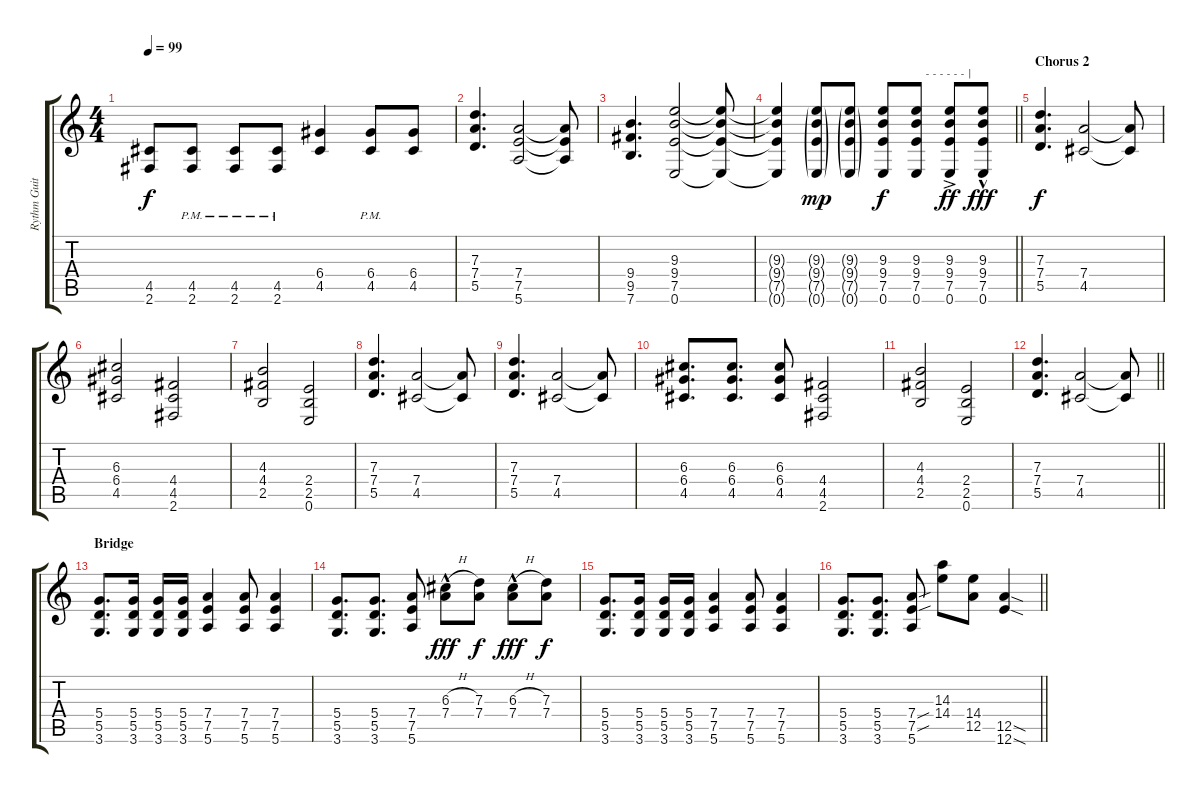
\track ("Rythm Guitar II" "Rythm Guit") {instrument overdrivenguitar}
\staff {score tabs}
\tuning (E4 B3 G3 D3 A2 E2) {hide}
\ts (4 4)
\tempo 99
\clef g2
\ks c
(4.5 2.6).8{dy f} (4.5{pm} 2.6{pm}).8 (4.5{pm} 2.6{pm}).8 (4.5{pm} 2.6{pm}).8 (6.4 4.5).4 (6.4{pm} 4.5{pm}).8 (6.4 4.5).8 |
(7.3 7.4 5.5).4{d} (7.4 7.5 5.6).2 (7.4{t} 7.5{t} 5.6{t}).8 |
(9.4 9.5 7.6).4{d} (9.3 9.4 7.5 0.6).2 (9.3{t} 9.4{t} 7.5{t} 0.6{t}).8 |
\barLineRight lightlight
(9.3{t} 9.4{t} 7.5{t} 0.6{t}).4 (9.3{g} 9.4{g} 7.5{g} 0.6{g}).8{dy mp} (9.3{g} 9.4{g} 7.5{g} 0.6{g}).8 (9.3 9.4 7.5 0.6).8{dy f} (9.3 9.4 7.5 0.6).8{txt "   - - - - - - |"} (9.3{ac} 9.4{ac} 7.5{ac} 0.6{ac}).8{dy ff} (9.3{hac} 9.4{hac} 7.5{hac} 0.6{hac}).8{dy fff} |
\section ("" "Chorus 2")
(7.3 7.4 5.5).4{d dy f} (7.4 4.5).2 (7.4{t} 4.5{t}).8 |
(6.3 6.4 4.5).2 (4.4 4.5 2.6).2 |
(4.3 4.4 2.5).2 (2.4 2.5 0.6).2 |
(7.3 7.4 5.5).4{d} (7.4 4.5).2 (7.4{t} 4.5{t}).8 |
(7.3 7.4 5.5).4{d} (7.4 4.5).2 (7.4{t} 4.5{t}).8 |
(6.3 6.4 4.5).8{d} (6.3 6.4 4.5).8{d} (6.3 6.4 4.5).8 (4.4 4.5 2.6).2 |
(4.3 4.4 2.5).2 (2.4 2.5 0.6).2 |
\barLineRight lightlight
(7.3 7.4 5.5).4{d} (7.4 4.5).2 (7.4{t} 4.5{t}).8 |
\section ("" "Bridge")
(5.4 5.5 3.6).8{d} (5.4 5.5 3.6).16 (5.4 5.5 3.6).16 (5.4 5.5 3.6).16 (7.4 7.5 5.6).4 (7.4 7.5 5.6).8 (7.4 7.5 5.6).4 |
(5.4 5.5 3.6).8{d} (5.4 5.5 3.6).8{d} (7.4 7.5 5.6).8 (6.3{h hac} 7.4{hac}).8{dy fff} (7.3 7.4).8{dy f} (6.3{h hac} 7.4{hac}).8{dy fff} (7.3 7.4).8{dy f} |
(5.4 5.5 3.6).8{d} (5.4 5.5 3.6).16 (5.4 5.5 3.6).16 (5.4 5.5 3.6).16 (7.4 7.5 5.6).4 (7.4 7.5 5.6).8 (7.4 7.5 5.6).4 |
\barLineRight lightlight
(5.4 5.5 3.6).8{d} (5.4 5.5 3.6).8{d} (7.4{sou} 7.5{sou} 5.6).8 (14.3 14.4).8 (14.4 12.5).8 (12.5{sod} 12.6{sod}).4
